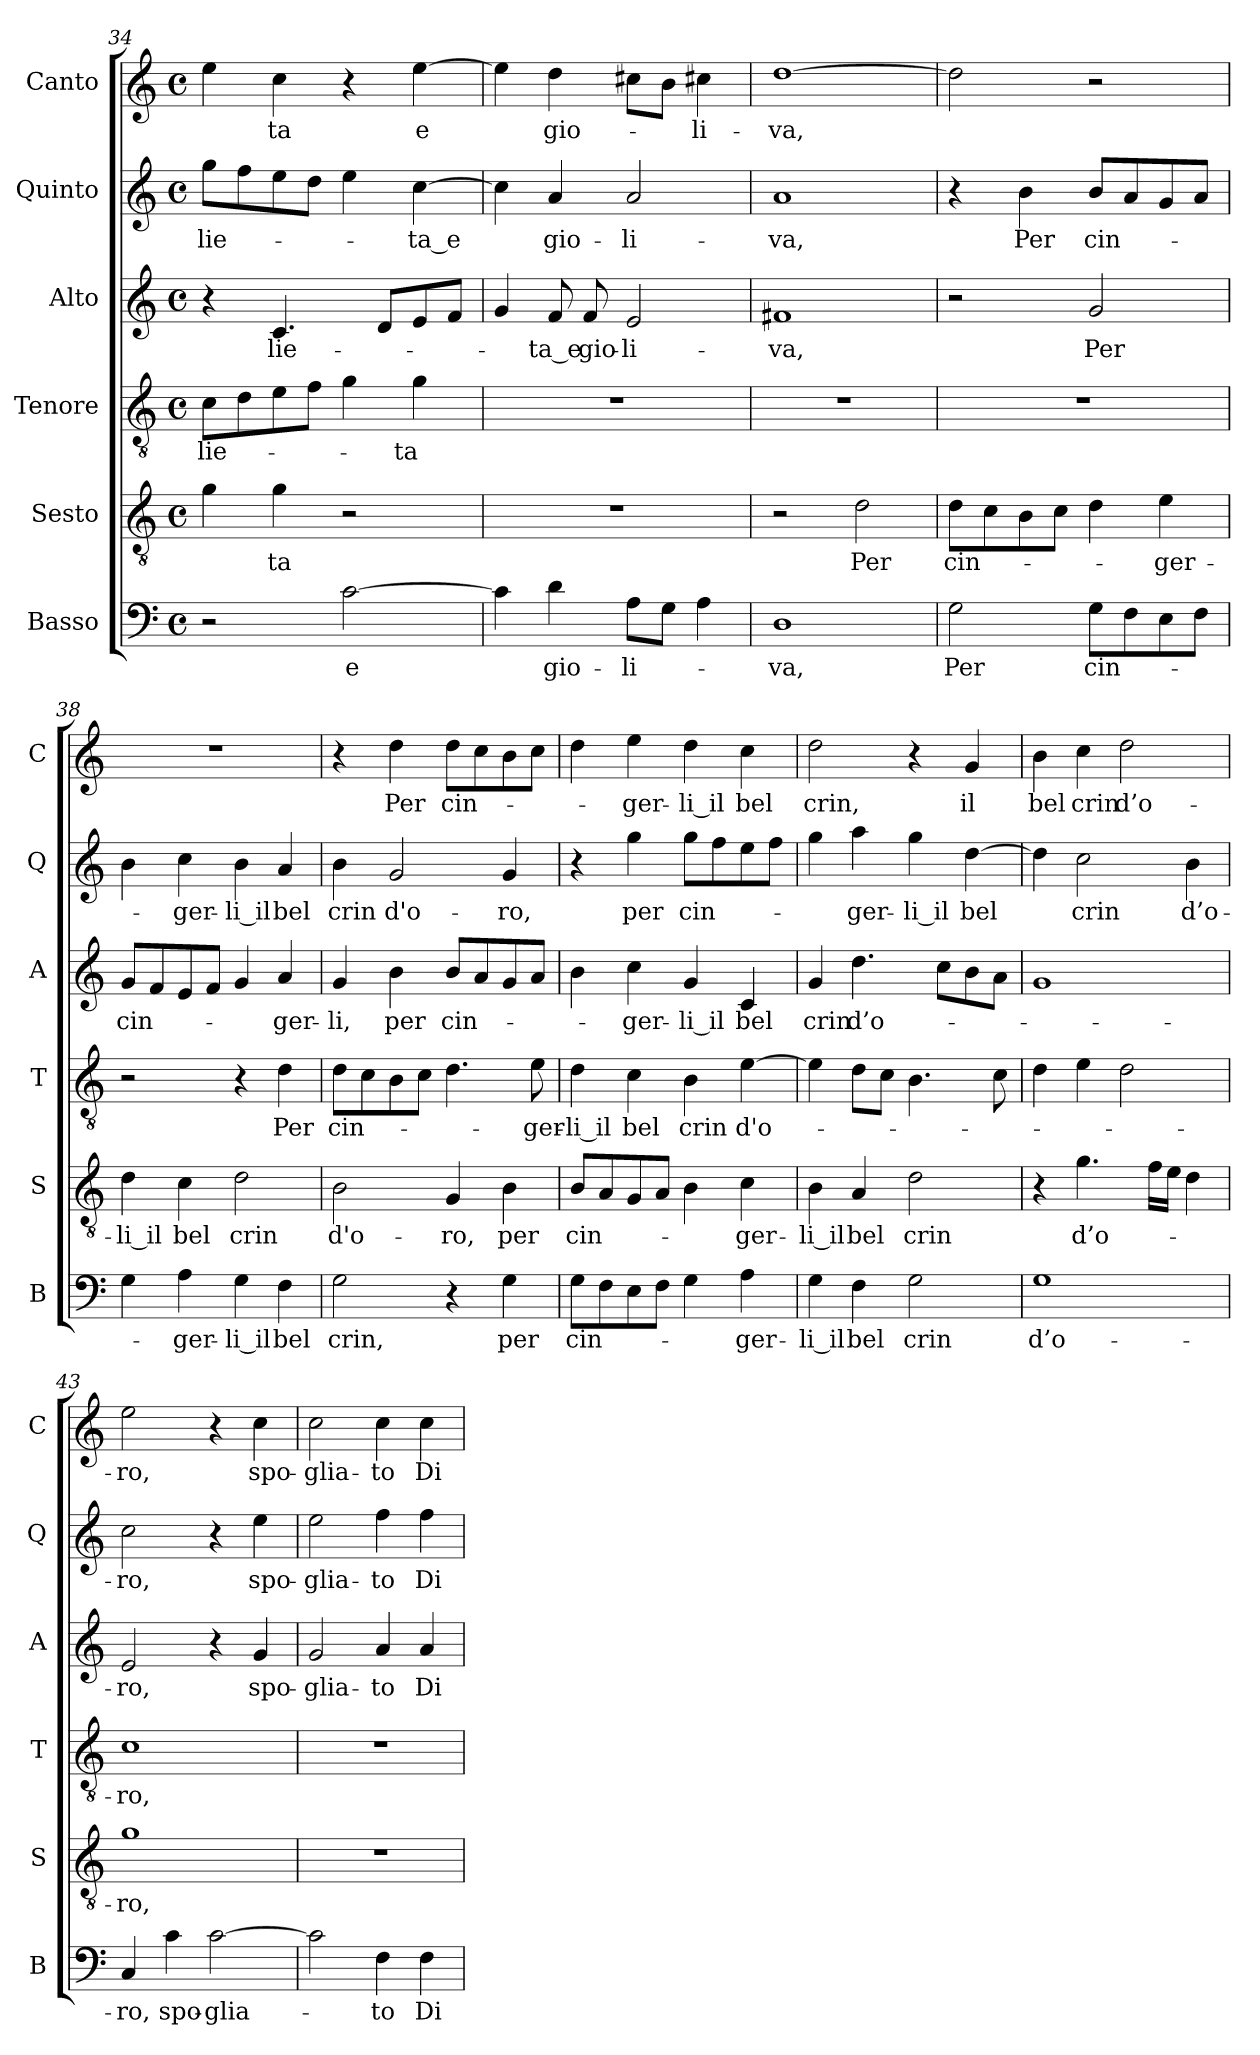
**kern	**text	**kern	**text	**kern	**text	**kern	**text	**kern	**text	**kern	**text
*part6	*part6	*part5	*part5	*part4	*part4	*part3	*part3	*part2	*part2	*part1	*part1
*staff6	*staff6	*staff5	*staff5	*staff4	*staff4	*staff3	*staff3	*staff2	*staff2	*staff1	*staff1
*I"Basso	*	*I"Sesto	*	*I"Tenore	*	*I"Alto	*	*I"Quinto	*	*I"Canto	*
*I'B	*	*I'S	*	*I'T	*	*I'A	*	*I'Q	*	*I'C	*
*clefF4	*	*clefGv2	*	*clefGv2	*	*clefG2	*	*clefG2	*	*clefG2	*
*k[]	*	*k[]	*	*k[]	*	*k[]	*	*k[]	*	*k[]	*
*C:	*	*C:	*	*C:	*	*C:	*	*C:	*	*C:	*
*M4/4	*	*M4/4	*	*M4/4	*	*M4/4	*	*M4/4	*	*M4/4	*
*met(c)	*	*met(c)	*	*met(c)	*	*met(c)	*	*met(c)	*	*met(c)	*
=34	=34	=34	=34	=34	=34	=34	=34	=34	=34	=34	=34
2r	.	4g	.	8cL	lie-	4r	.	8ggL	lie-	4ee	.
.	.	.	.	8d	.	.	.	8ff	.	.	.
.	.	4g	-ta	8e	.	4.c	lie-	8ee	.	4cc	-ta
.	.	.	.	8fJ	.	.	.	8ddJ	.	.	.
[2c	-e	2r	.	4g	.	.	.	4ee	.	4r	.
.	.	.	.	.	.	8dL	.	.	.	.	.
.	.	.	.	4g	-ta	8e	.	[4cc	-ta_e	[4ee	-e
.	.	.	.	.	.	8fJ	.	.	.	.	.
=35	=35	=35	=35	=35	=35	=35	=35	=35	=35	=35	=35
4c]	.	1r	.	1r	.	4g	.	4cc]	.	4ee]	.
4d	gio-	.	.	.	.	8f	-ta_e	4a	gio-	4dd	gio-
.	.	.	.	.	.	8f	gio-	.	.	.	.
8AL	li-	.	.	.	.	2e	li-	2a	li-	8cc#XL	.
8GJ	.	.	.	.	.	.	.	.	.	8bJ	.
4A	.	.	.	.	.	.	.	.	.	4cc#X	li-
=36	=36	=36	=36	=36	=36	=36	=36	=36	=36	=36	=36
1D	-va,	2r	.	1r	.	1f#X	-va,	1a	-va,	[1dd	-va,
.	.	2d	-Per	.	.	.	.	.	.	.	.
=37	=37	=37	=37	=37	=37	=37	=37	=37	=37	=37	=37
2G	-Per	8dL	cin-	1r	.	2r	.	4r	.	2dd]	.
.	.	8c	.	.	.	.	.	.	.	.	.
.	.	8B	.	.	.	.	.	4b	-Per	.	.
.	.	8cJ	.	.	.	.	.	.	.	.	.
8GL	cin-	4d	.	.	.	2g	-Per	8bL	cin-	2r	.
8F	.	.	.	.	.	.	.	8a	.	.	.
8E	.	4e	ger-	.	.	.	.	8g	.	.	.
8FJ	.	.	.	.	.	.	.	8aJ	.	.	.
=38	=38	=38	=38	=38	=38	=38	=38	=38	=38	=38	=38
4G	.	4d	-li_il	2r	.	8gL	cin-	4b	.	1r	.
.	.	.	.	.	.	8f	.	.	.	.	.
4A	ger-	4c	-bel	.	.	8e	.	4cc	ger-	.	.
.	.	.	.	.	.	8fJ	.	.	.	.	.
4G	-li_il	2d	-crin	4r	.	4g	.	4b	-li_il	.	.
4F	-bel	.	.	4d	-Per	4a	ger-	4a	-bel	.	.
=39	=39	=39	=39	=39	=39	=39	=39	=39	=39	=39	=39
2G	-crin,	2B	d'o-	8dL	cin-	4g	-li,	4b	-crin	4r	.
.	.	.	.	8c	.	.	.	.	.	.	.
.	.	.	.	8B	.	4b	-per	2g	d'o-	4dd	-Per
.	.	.	.	8cJ	.	.	.	.	.	.	.
4r	.	4G	-ro,	4.d	.	8bL	cin-	.	.	8ddL	cin-
.	.	.	.	.	.	8a	.	.	.	8cc	.
4G	-per	4B	-per	.	.	8g	.	4g	-ro,	8b	.
.	.	.	.	8e	ger-	8aJ	.	.	.	8ccJ	.
=40	=40	=40	=40	=40	=40	=40	=40	=40	=40	=40	=40
8GL	cin-	8BL	cin-	4d	-li_il	4b	.	4r	.	4dd	.
8F	.	8A	.	.	.	.	.	.	.	.	.
8E	.	8G	.	4c	-bel	4cc	ger-	4gg	-per	4ee	ger-
8FJ	.	8AJ	.	.	.	.	.	.	.	.	.
4G	.	4B	.	4B	-crin	4g	-li_il	8ggL	cin-	4dd	-li_il
.	.	.	.	.	.	.	.	8ff	.	.	.
4A	ger-	4c	ger-	[4e	d'o-	4c	-bel	8ee	.	4cc	-bel
.	.	.	.	.	.	.	.	8ffJ	.	.	.
=41	=41	=41	=41	=41	=41	=41	=41	=41	=41	=41	=41
4G	-li_il	4B	-li_il	4e]	.	4g	-crin	4gg	.	2dd	-crin,
4F	-bel	4A	-bel	8dL	.	4.dd	d’o-	4aa	ger-	.	.
.	.	.	.	8cJ	.	.	.	.	.	.	.
2G	-crin	2d	-crin	4.B	.	.	.	4gg	-li_il	4r	.
.	.	.	.	.	.	8ccL	.	.	.	.	.
.	.	.	.	.	.	8b	.	[4dd	-bel	4g	-il
.	.	.	.	8c	.	8aJ	.	.	.	.	.
=42	=42	=42	=42	=42	=42	=42	=42	=42	=42	=42	=42
1G	d’o-	4r	.	4d	.	1g	.	4dd]	.	4b	-bel
.	.	4.g	d’o-	4e	.	.	.	2cc	-crin	4cc	-crin
.	.	.	.	2d	.	.	.	.	.	2dd	d’o-
.	.	16fLL	.	.	.	.	.	.	.	.	.
.	.	16eJJ	.	.	.	.	.	.	.	.	.
.	.	4d	.	.	.	.	.	4b	d’o-	.	.
=43	=43	=43	=43	=43	=43	=43	=43	=43	=43	=43	=43
4C	-ro,	1g	-ro,	1c	-ro,	2e	-ro,	2cc	-ro,	2ee	-ro,
4c	spo-	.	.	.	.	.	.	.	.	.	.
[2c	glia-	.	.	.	.	4r	.	4r	.	4r	.
.	.	.	.	.	.	4g	spo-	4ee	spo-	4cc	spo-
=44	=44	=44	=44	=44	=44	=44	=44	=44	=44	=44	=44
2c]	.	1r	.	1r	.	2g	glia-	2ee	glia-	2cc	glia-
4F	-to	.	.	.	.	4a	-to	4ff	-to	4cc	-to
4F	-Di	.	.	.	.	4a	-Di	4ff	-Di	4cc	-Di
=	=	=	=	=	=	=	=	=	=	=	=
*-	*-	*-	*-	*-	*-	*-	*-	*-	*-	*-	*-
